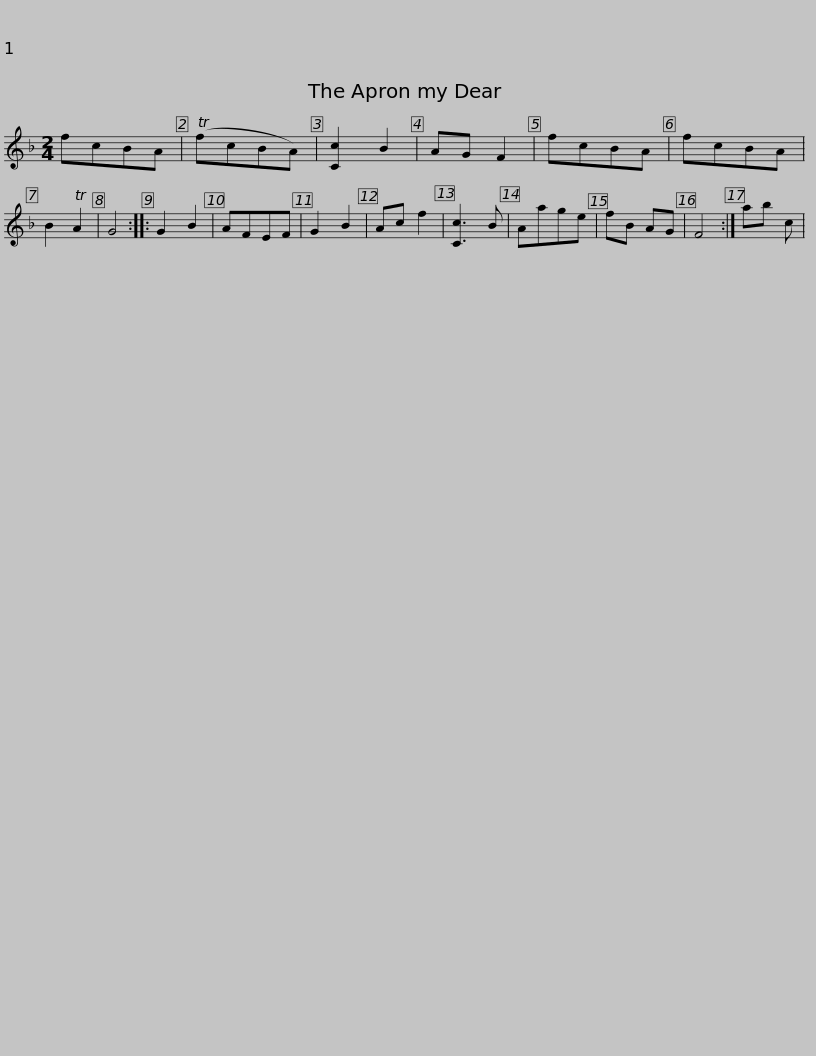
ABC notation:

X:1
L:1/8
M:2/4
I:linebreak $
K:F
V:1 treble
V:1
 fcBA | (TfcBA) | [Cc]2 B2 | AG F2 | fcBA | %5
 fcBA | B2 TA2 | G4 :: G2 B2 | AFEF | %10
 G2 B2 | Ac f2 | [Cc]3 B |$ Aage | fB AG | %15
 F4 :| ab c | %17
